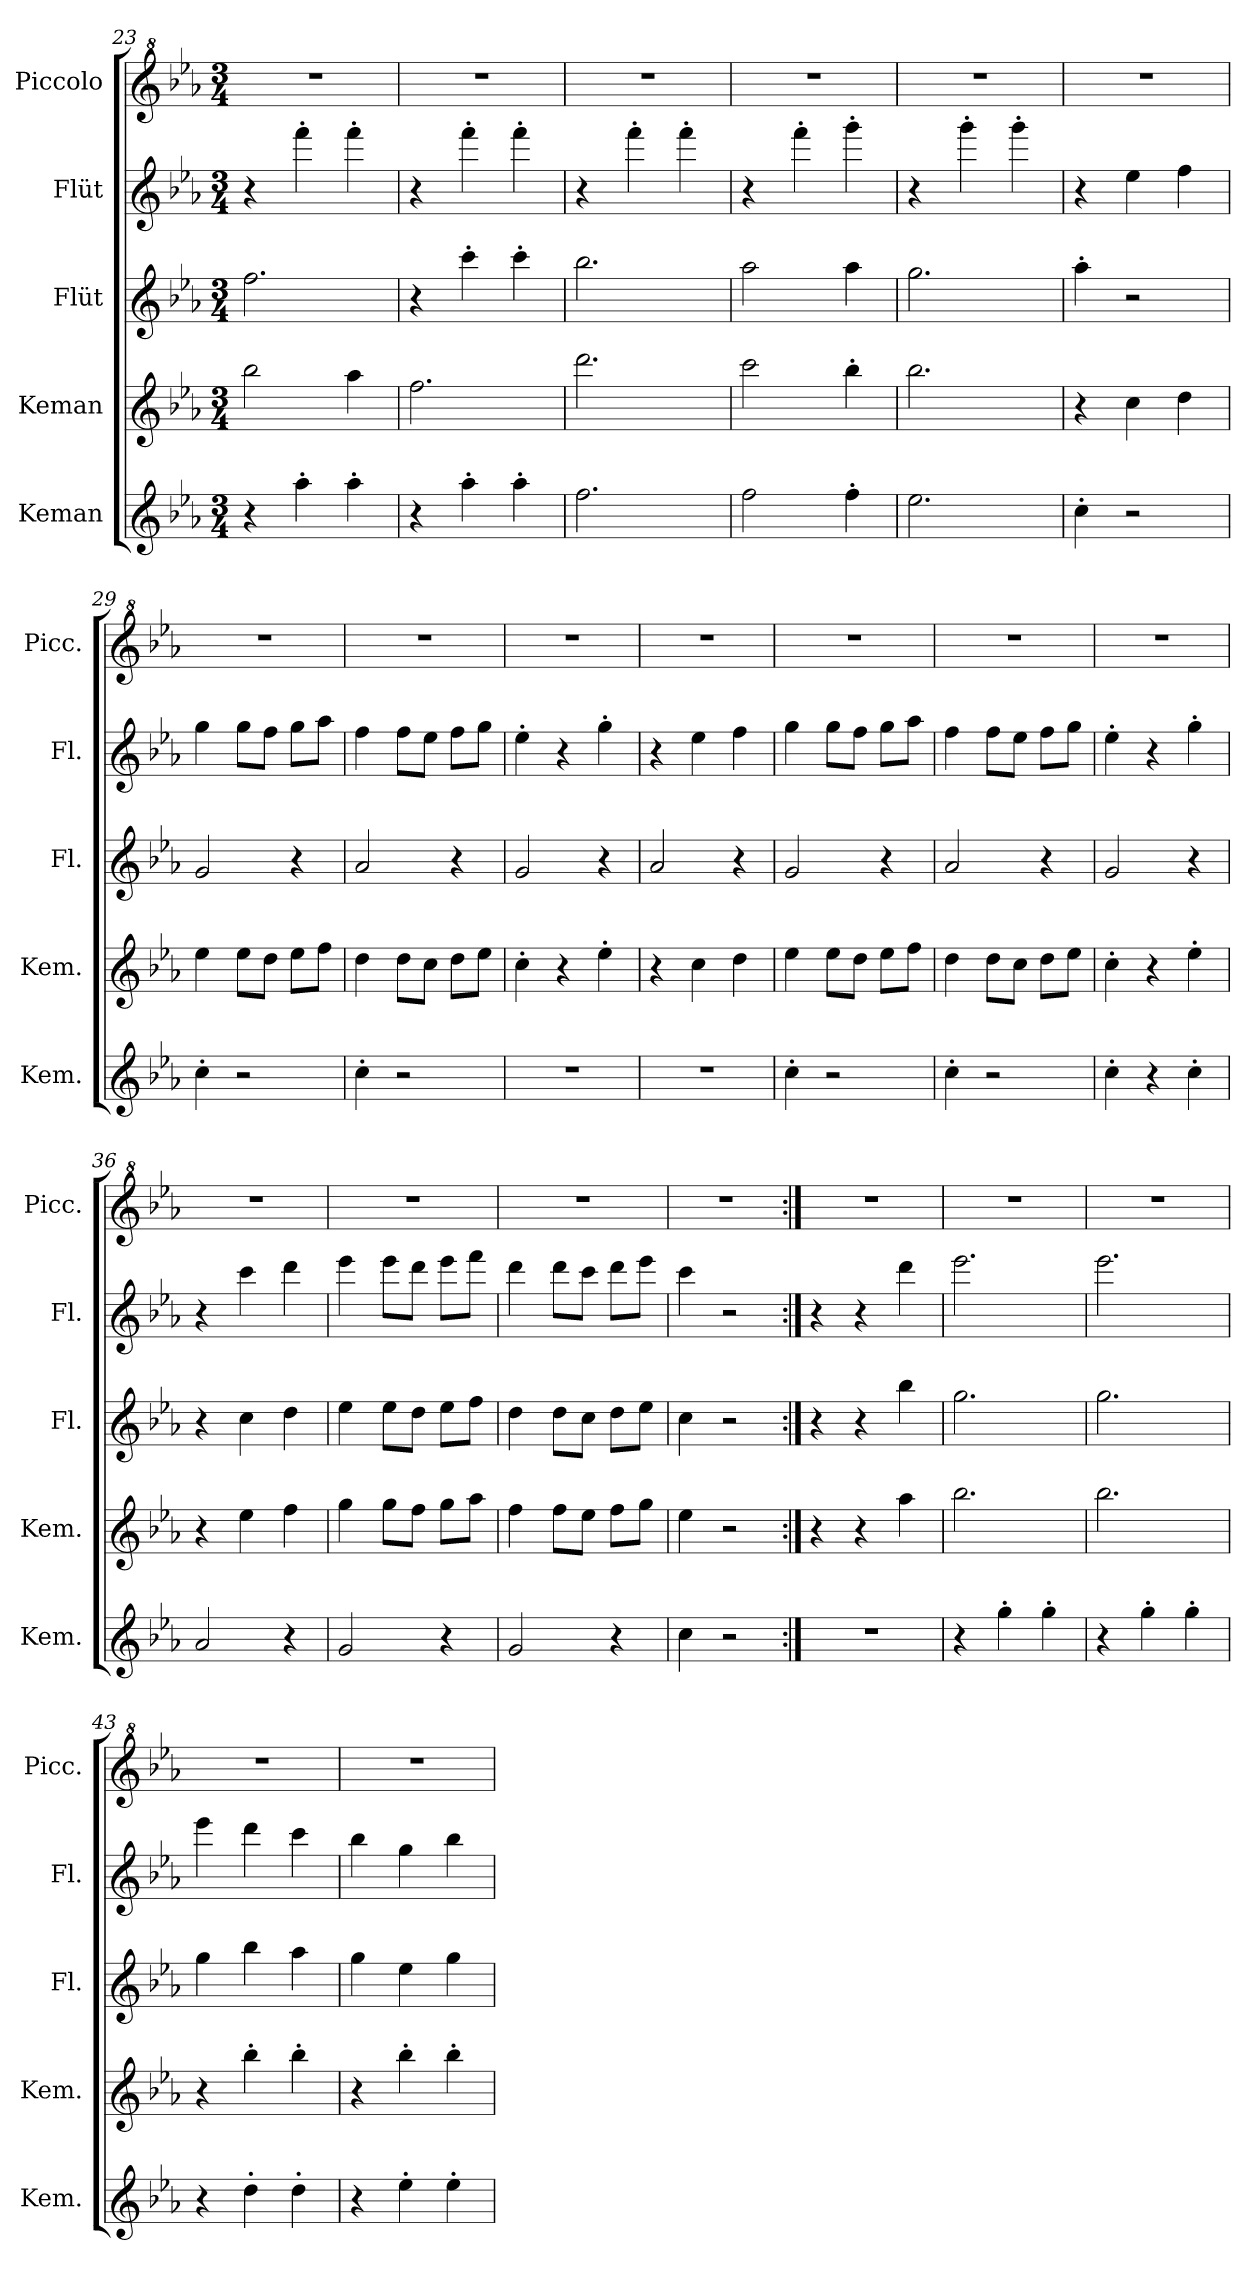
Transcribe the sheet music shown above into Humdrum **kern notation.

**kern	**kern	**kern	**kern	**kern
*part5	*part4	*part3	*part2	*part1
*staff5	*staff4	*staff3	*staff2	*staff1
*I"Keman	*I"Keman	*I"Flüt	*I"Flüt	*I"Piccolo
*I'Kem.	*I'Kem.	*I'Fl.	*I'Fl.	*I'Picc.
*clefG2	*clefG2	*clefG2	*clefG2	*clefG^2
*	*	*	*	*ITrd-7c-12
*k[b-e-a-]	*k[b-e-a-]	*k[b-e-a-]	*k[b-e-a-]	*k[b-e-a-]
*M3/4	*M3/4	*M3/4	*M3/4	*M3/4
=23	=23	=23	=23	=23
4r	2bb-\	2.ff\	4r	2.r
4aa-'\	.	.	4fff'\	.
4aa-'\	4aa-\	.	4fff'\	.
=24	=24	=24	=24	=24
4r	2.ff\	4r	4r	2.r
4aa-'\	.	4ccc'\	4fff'\	.
4aa-'\	.	4ccc'\	4fff'\	.
=25	=25	=25	=25	=25
2.ff\	2.ddd\	2.bb-\	4r	2.r
.	.	.	4fff'\	.
.	.	.	4fff'\	.
=26	=26	=26	=26	=26
2ff\	2ccc\	2aa-\	4r	2.r
.	.	.	4fff'\	.
4ff'\	4bb-'\	4aa-\	4ggg'\	.
=27	=27	=27	=27	=27
2.ee-\	2.bb-\	2.gg\	4r	2.r
.	.	.	4ggg'\	.
.	.	.	4ggg'\	.
=28	=28	=28	=28	=28
4cc'\	4r	4aa-'\	4r	2.r
2r	4cc\	2r	4ee-\	.
.	4dd\	.	4ff\	.
!!LO:PB:g=z
=29	=29	=29	=29	=29
4cc'\	4ee-\	2g/	4gg\	2.r
2r	8ee-\L	.	8gg\L	.
.	8dd\J	.	8ff\J	.
.	8ee-\L	4r	8gg\L	.
.	8ff\J	.	8aa-\J	.
=30	=30	=30	=30	=30
4cc'\	4dd\	2a-/	4ff\	2.r
2r	8dd\L	.	8ff\L	.
.	8cc\J	.	8ee-\J	.
.	8dd\L	4r	8ff\L	.
.	8ee-\J	.	8gg\J	.
=31	=31	=31	=31	=31
2.r	4cc'\	2g/	4ee-'\	2.r
.	4r	.	4r	.
.	4ee-'\	4r	4gg'\	.
=32	=32	=32	=32	=32
2.r	4r	2a-/	4r	2.r
.	4cc\	.	4ee-\	.
.	4dd\	4r	4ff\	.
=33	=33	=33	=33	=33
4cc'\	4ee-\	2g/	4gg\	2.r
2r	8ee-\L	.	8gg\L	.
.	8dd\J	.	8ff\J	.
.	8ee-\L	4r	8gg\L	.
.	8ff\J	.	8aa-\J	.
=34	=34	=34	=34	=34
4cc'\	4dd\	2a-/	4ff\	2.r
2r	8dd\L	.	8ff\L	.
.	8cc\J	.	8ee-\J	.
.	8dd\L	4r	8ff\L	.
.	8ee-\J	.	8gg\J	.
=35	=35	=35	=35	=35
4cc'\	4cc'\	2g/	4ee-'\	2.r
4r	4r	.	4r	.
4cc'\	4ee-'\	4r	4gg'\	.
=36	=36	=36	=36	=36
2a-/	4r	4r	4r	2.r
.	4ee-\	4cc\	4ccc\	.
4r	4ff\	4dd\	4ddd\	.
!!LO:LB:g=z
=37	=37	=37	=37	=37
2g/	4gg\	4ee-\	4eee-\	2.r
.	8gg\L	8ee-\L	8eee-\L	.
.	8ff\J	8dd\J	8ddd\J	.
4r	8gg\L	8ee-\L	8eee-\L	.
.	8aa-\J	8ff\J	8fff\J	.
=38	=38	=38	=38	=38
2g/	4ff\	4dd\	4ddd\	2.r
.	8ff\L	8dd\L	8ddd\L	.
.	8ee-\J	8cc\J	8ccc\J	.
4r	8ff\L	8dd\L	8ddd\L	.
.	8gg\J	8ee-\J	8eee-\J	.
=39	=39	=39	=39	=39
4cc\	4ee-\	4cc\	4ccc\	2.r
2r	2r	2r	2r	.
=40:|!	=40:|!	=40:|!	=40:|!	=40:|!
2.r	4r	4r	4r	2.r
.	4r	4r	4r	.
.	4aa-\	4bb-\	4ddd\	.
=41	=41	=41	=41	=41
4r	2.bb-\	2.gg\	2.eee-\	2.r
4gg'\	.	.	.	.
4gg'\	.	.	.	.
=42	=42	=42	=42	=42
4r	2.bb-\	2.gg\	2.eee-\	2.r
4gg'\	.	.	.	.
4gg'\	.	.	.	.
=43	=43	=43	=43	=43
4r	4r	4gg\	4eee-\	2.r
4dd'\	4bb-'\	4bb-\	4ddd\	.
4dd'\	4bb-'\	4aa-\	4ccc\	.
=44	=44	=44	=44	=44
4r	4r	4gg\	4bb-\	2.r
4ee-'\	4bb-'\	4ee-\	4gg\	.
4ee-'\	4bb-'\	4gg\	4bb-\	.
=	=	=	=	=
*-	*-	*-	*-	*-
